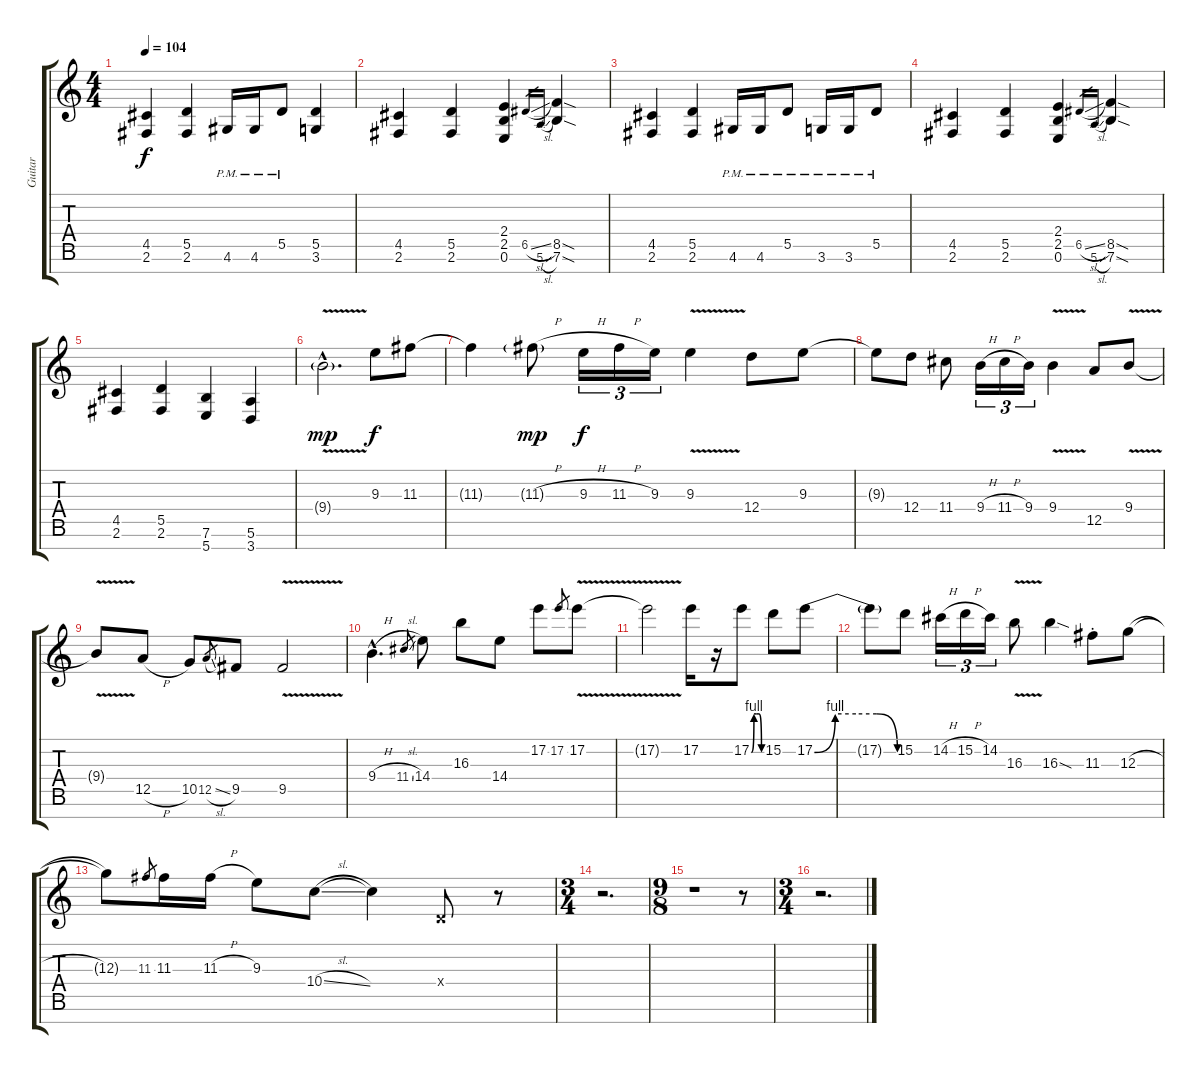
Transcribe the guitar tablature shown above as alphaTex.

\track ("Guitar" "Guitar") {instrument distortionguitar}
\staff {score tabs}
\tuning (E4 B3 G3 D3 A2 E2 B1) {hide}
\ts (4 4)
\tempo 104
\clef g2
\ks c
(4.5 2.6).4{dy f} (5.5 2.6).4 4.6{pm}.16 4.6{pm}.16 5.5{pm}.8 (5.5 3.6).4 |
(4.5 2.6).4 (5.5 2.6).4 (2.4 2.5 0.6).4 6.5{sl}.16{gr} 5.6{sl}.16{gr} (8.5{sod} 7.6{sod}).4 |
(4.5 2.6).4 (5.5 2.6).4 4.6{pm}.16 4.6{pm}.16 5.5{pm}.8 3.6{pm}.16 3.6{pm}.16 5.5{pm}.8 |
(4.5 2.6).4 (5.5 2.6).4 (2.4 2.5 0.6).4 6.5{sl}.16{gr} 5.6{sl}.16{gr} (8.5{sod} 7.6{sod}).4 |
(4.5 2.6).4 (5.5 2.6).4 (7.6 5.7).4 (5.6 3.7).4 |
9.4{v g hac}.2{d dy mp balance 8} 9.3.8{dy f} 11.3.8 |
11.3{t}.4 11.3{h g}.8{dy mp} 9.3{h}.16{tu (3 2) dy f} 11.3{h}.16{tu (3 2)} 9.3.16{tu (3 2)} 9.3{v}.4 12.4.8 9.3.8 |
9.3{t}.8 12.4.8 11.4.8 9.4{h}.16{tu (3 2)} 11.4{h}.16{tu (3 2)} 9.4.16{tu (3 2)} 9.4{v}.4 12.5.8 9.4{v}.8 |
9.4{t}.8 12.5{h}.8 10.5.8 12.5{sl}.8{gr} 9.5.8 9.5{v}.2 |
9.4{h hac}.4{d} 11.4{sl}.8{gr} 14.4.8 16.3.8 14.4.8 17.2.8 17.2.8{gr} 17.2{v}.8 |
17.2{t}.2 17.2.16 r.16 17.2{be (custom 0 0 15 4 30 4 45 4 60 0)}.8 15.2.8 17.2{be (custom 0 0 15 4 30 4 45 4 60 0)}.8 |
17.2{t}.8 15.2.8 14.2{h}.16{tu (3 2)} 15.2{h}.16{tu (3 2)} 14.2.16{tu (3 2)} 16.3{v}.8 16.3{sod}.4 11.3{st}.8 12.3{h}.8 |
12.3{t}.8 11.3.8{gr} 11.3.16 11.3{h}.16 9.3.8 10.4{sl}.8 10.4{t}.4 0.4{x}.8 r.8 |
\ts (3 4)
r.2{d} |
\ts (9 8)
r.1 r.8 |
\ts (3 4)
r.2{d}
